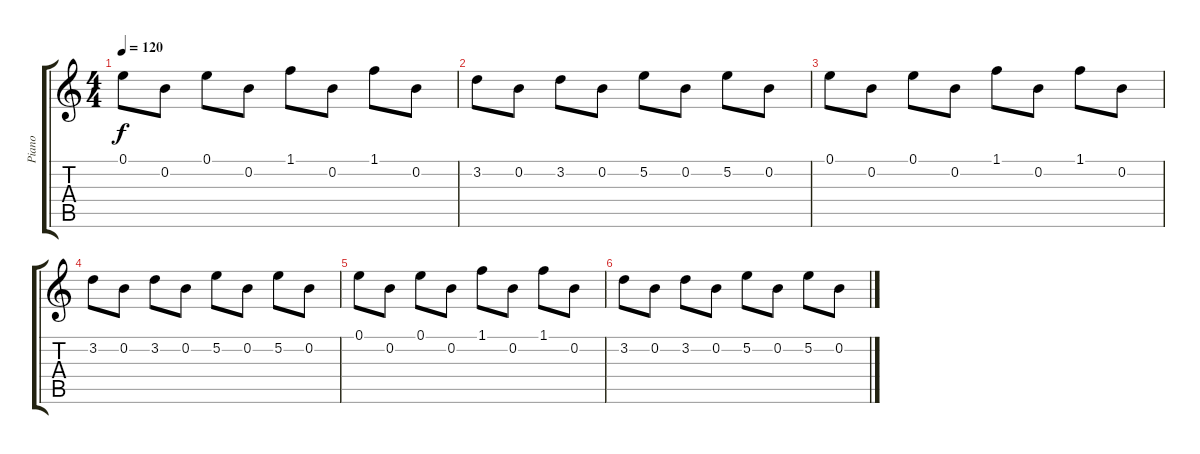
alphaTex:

\track ("Piano" "Piano") {instrument electricbassfinger}
\staff {score tabs}
\tuning (E4 B3 G3 D3 A2 E2) {hide}
\ts (4 4)
\tempo 120
\clef g2
\ks c
0.1.8{dy f} 0.2.8 0.1.8 0.2.8 1.1.8 0.2.8 1.1.8 0.2.8 |
3.2.8 0.2.8 3.2.8 0.2.8 5.2.8 0.2.8 5.2.8 0.2.8 |
0.1.8 0.2.8 0.1.8 0.2.8 1.1.8 0.2.8 1.1.8 0.2.8 |
3.2.8 0.2.8 3.2.8 0.2.8 5.2.8 0.2.8 5.2.8 0.2.8 |
0.1.8 0.2.8 0.1.8 0.2.8 1.1.8 0.2.8 1.1.8 0.2.8 |
3.2.8 0.2.8 3.2.8 0.2.8 5.2.8 0.2.8 5.2.8 0.2.8
